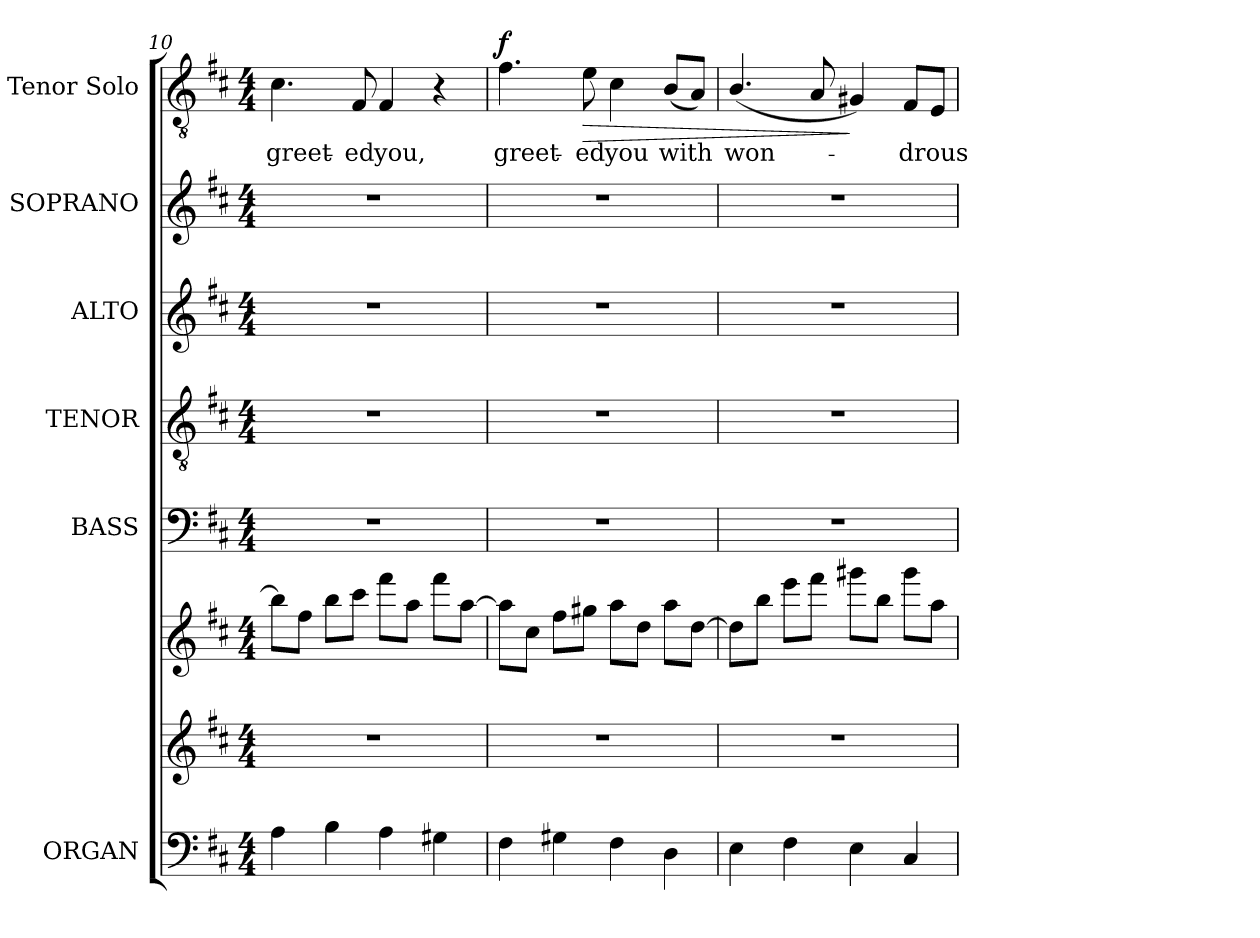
**kern	**kern	**kern	**kern	**kern	**kern	**kern	**kern	**text	**dynam
*part6	*part6	*part6	*part5	*part4	*part3	*part2	*part1	*part1	*part1
*staff8	*staff7	*staff6	*staff5	*staff4	*staff3	*staff2	*staff1	*staff1	*staff1
*I"ORGAN	*	*	*I"BASS	*I"TENOR	*I"ALTO	*I"SOPRANO	*I"Tenor Solo	*	*
*	*	*	*I'B.	*I'T.	*I'A.	*I'S.	*I'T. Solo	*	*
*clefF4	*clefG2	*clefG2	*clefF4	*clefGv2	*clefG2	*clefG2	*clefGv2	*	*
*	*	*	*	*ITrd7c12	*	*	*ITrd7c12	*	*
*k[f#c#]	*k[f#c#]	*k[f#c#]	*k[f#c#]	*k[f#c#]	*k[f#c#]	*k[f#c#]	*k[f#c#]	*	*
*D:	*D:	*D:	*D:	*D:	*D:	*D:	*D:	*	*
*M4/4	*M4/4	*M4/4	*M4/4	*M4/4	*M4/4	*M4/4	*M4/4	*	*
=10	=10	=10	=10	=10	=10	=10	=10	=10	=10
!	!	!	!	!	!	!	!	!LO:LY:b:color=#000000	!
4Ai\	1r	8bbi\L]	1r	1r	1r	1r	4.C#i\	greet-	.
.	.	8ff#i\J	.	.	.	.	.	.	.
4Bi\	.	8bbi\L	.	.	.	.	.	.	.
!	!	!	!	!	!	!	!	!LO:LY:b:color=#000000	!
.	.	8ccc#i\J	.	.	.	.	8FF#i/	-ed	.
!	!	!	!	!	!	!	!	!LO:LY:b:color=#000000	!
4Ai\	.	8fff#i\L	.	.	.	.	4FF#i/	you,	.
.	.	8aai\J	.	.	.	.	.	.	.
4G#Xi\	.	8fff#i\L	.	.	.	.	4r	.	.
.	.	[8aai\J	.	.	.	.	.	.	.
=11	=11	=11	=11	=11	=11	=11	=11	=11	=11
!	!	!	!	!	!	!	!	!LO:LY:b:color=#000000	!
4F#i\	1r	8aai\L]	1r	1r	1r	1r	4.F#i\	greet-	f
.	.	8cc#i\J	.	.	.	.	.	.	.
4G#Xi\	.	8ff#i\L	.	.	.	.	.	.	.
!	!	!	!	!	!	!	!	!LO:LY:b:color=#000000	!LO:HP:b
.	.	8gg#Xi\J	.	.	.	.	8Ei\	-ed	>
!	!	!	!	!	!	!	!	!LO:LY:b:color=#000000	!
4F#i\	.	8aai\L	.	.	.	.	4C#i\	you	.
.	.	8ddi\J	.	.	.	.	.	.	.
!	!	!	!	!	!	!	!	!LO:LY:b:color=#000000	!
4Di\	.	8aai\L	.	.	.	.	(8BBi/L	with	.
.	.	[8ddi\J	.	.	.	.	8AAi/J)	.	.
!!LO:LB:g=z
=12	=12	=12	=12	=12	=12	=12	=12	=12	=12
!	!	!	!	!	!	!	!	!LO:LY:b:color=#000000	!
4Ei\	1r	8ddi\L]	1r	1r	1r	1r	(4.BBi/	won-	.
.	.	8bbi\J	.	.	.	.	.	.	.
4F#i\	.	8eeei\L	.	.	.	.	.	.	.
.	.	8fff#i\J	.	.	.	.	8AAi/	.	.
4Ei\	.	8ggg#Xi\L	.	.	.	.	4GG#Xi/)	.	]
.	.	8bbi\J	.	.	.	.	.	.	.
!	!	!	!	!	!	!	!	!LO:LY:b:color=#000000	!
4C#i/	.	8ggg#i\L	.	.	.	.	8FF#i/L	-drous	.
.	.	8aai\J	.	.	.	.	8EEi/J	.	.
=	=	=	=	=	=	=	=	=	=
*-	*-	*-	*-	*-	*-	*-	*-	*-	*-
